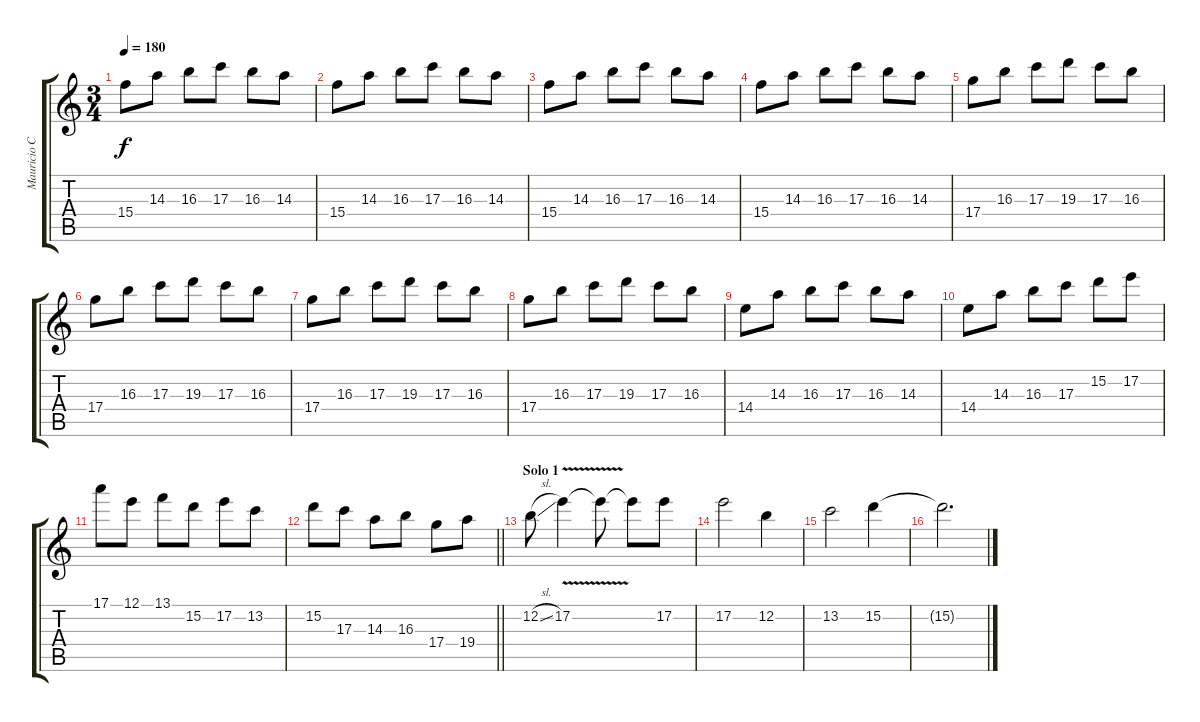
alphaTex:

\track ("Mauricio Calle" "Mauricio C") {instrument distortionguitar}
\staff {score tabs}
\tuning (E4 B3 G3 D3 A2 E2) {hide}
\ts (3 4)
\tempo 180
\clef g2
\ks c
15.4.8{dy f} 14.3.8 16.3.8 17.3.8 16.3.8 14.3.8 |
15.4.8 14.3.8 16.3.8 17.3.8 16.3.8 14.3.8 |
15.4.8 14.3.8 16.3.8 17.3.8 16.3.8 14.3.8 |
15.4.8 14.3.8 16.3.8 17.3.8 16.3.8 14.3.8 |
17.4.8 16.3.8 17.3.8 19.3.8 17.3.8 16.3.8 |
17.4.8 16.3.8 17.3.8 19.3.8 17.3.8 16.3.8 |
17.4.8 16.3.8 17.3.8 19.3.8 17.3.8 16.3.8 |
17.4.8 16.3.8 17.3.8 19.3.8 17.3.8 16.3.8 |
14.4.8 14.3.8 16.3.8 17.3.8 16.3.8 14.3.8 |
14.4.8 14.3.8 16.3.8 17.3.8 15.2.8 17.2.8 |
17.1.8 12.1.8 13.1.8 15.2.8 17.2.8 13.2.8 |
\barLineRight lightlight
15.2.8 17.3.8 14.3.8 16.3.8 17.4.8 19.4.8 |
\section ("" "Solo 1")
12.2{sl}.8 17.2{v}.4 17.2{t}.8 17.2{t}.8 17.2.8 |
17.2.2 12.2.4 |
13.2.2 15.2.4 |
15.2{t}.2{d}
